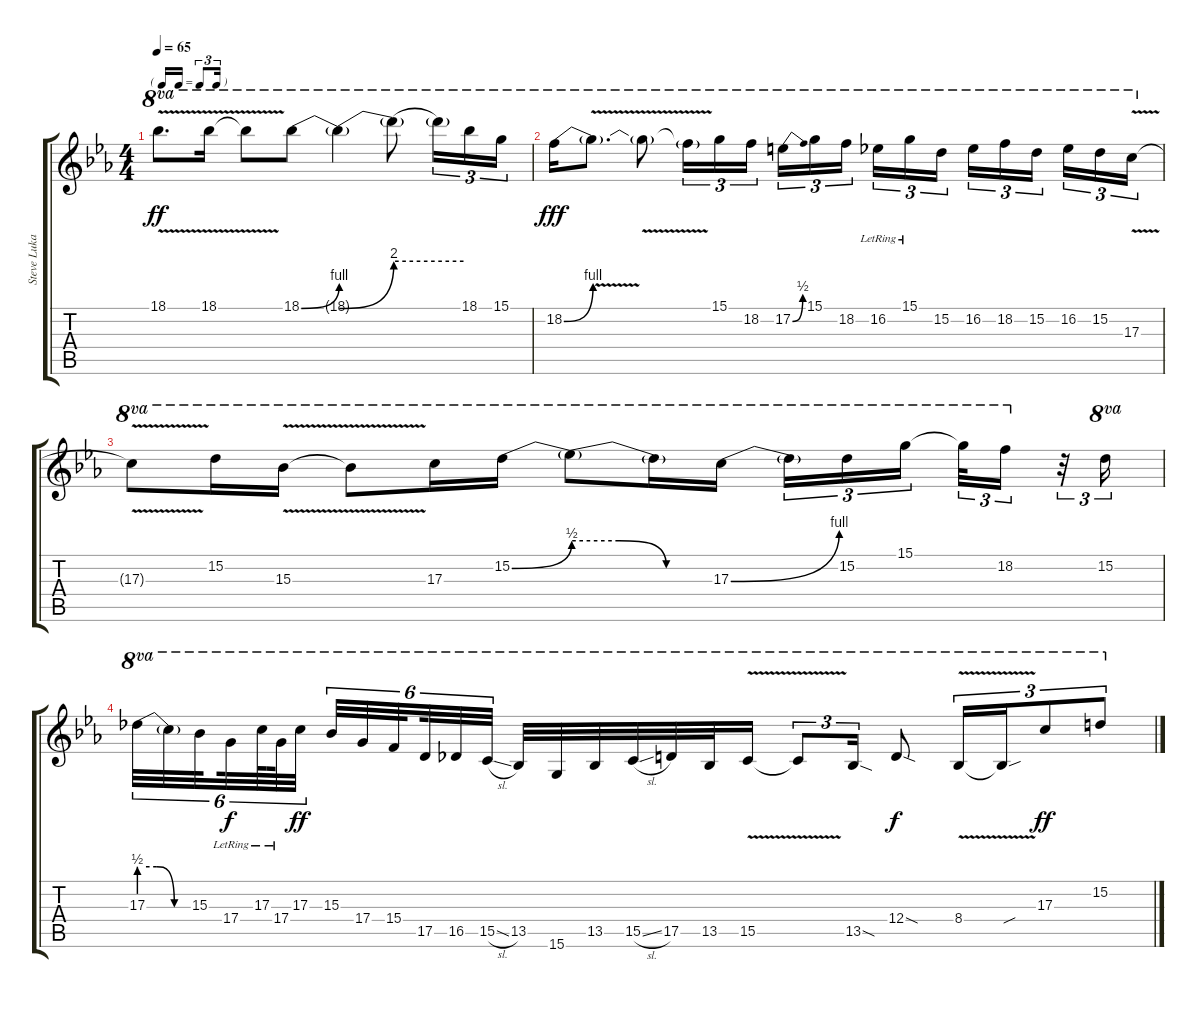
\track ("Steve Lukather - Dist. Gtr." "Steve Luka") {instrument distortionguitar}
\staff {score tabs}
\tuning (E4 B3 G3 D3 A2 E2) {hide}
\ts (4 4)
\tf triplet16th
\tempo 65
\clef g2
\ks eb
18.1{v}.8{d ot 8va dy ff} 18.1{v}.16{ot 8va} 18.1{v t}.8{ot 8va} 18.1{be (bend 0 0 60 4)}.8{ot 8va} 18.1{be (bend 0 0 60 8) t}.4{ot 8va} 18.1{be (hold 0 8 60 8) t}.8{ot 8va} 18.1{t}.16{tu (3 2) ot 8va} 18.1.16{tu (3 2) ot 8va} 15.1.16{tu (3 2) ot 8va} |
18.2{be (bend 0 0 60 4)}.16{ot 8va dy fff} 18.2{v t}.8{d ot 8va} 18.2{v t}.8{ot 8va} 18.2{v t}.16{tu (3 2) ot 8va} 15.1.16{tu (3 2) ot 8va} 18.2.16{tu (3 2) ot 8va} 17.2{be (bend 0 0 60 2)}.16{tu (3 2) ot 8va} 15.1.16{tu (3 2) ot 8va} 18.2.16{tu (3 2) ot 8va beam splitsecondary} 16.2{lr}.16{tu (3 2) ot 8va} 15.1{lr}.16{tu (3 2) ot 8va} 15.2.16{tu (3 2) ot 8va} 16.2.16{tu (3 2) ot 8va} 18.2.16{tu (3 2) ot 8va} 15.2.16{tu (3 2) ot 8va beam splitsecondary} 16.2.16{tu (3 2) ot 8va} 15.2.16{tu (3 2) ot 8va} 17.3{v}.16{tu (3 2) ot 8va} |
17.3{v t}.8{ot 8va} 15.2.16{ot 8va} 15.3{v}.16{ot 8va} 15.3{v t}.8{ot 8va} 17.3.16{ot 8va} 15.2{be (bend 0 0 60 2)}.16{ot 8va} 15.2{be (custom 0 2 20 2 40 0 60 0) t}.8{ot 8va} 15.2{t}.16{ot 8va} 17.3{be (bend 0 0 60 4)}.16{ot 8va} 17.3{t}.16{tu (3 2) ot 8va} 15.2.16{tu (3 2) ot 8va} 15.1.16{tu (3 2) ot 8va beam splitsecondary} 15.1{t}.32{tu (3 2) ot 8va} 18.2.16{tu (3 2) ot 8va} r.32{tu (3 2)} 15.2.16{tu (3 2) ot 8va} |
17.3{be (custom 0 2 20 2 40 0 60 0)}.32{tu (6 4) ot 8va} 17.3{t}.32{tu (6 4) ot 8va} 15.3.32{tu (6 4) ot 8va beam splitsecondary} 17.4{lr}.32{tu (6 4) ot 8va dy f} 17.3{lr}.64{tu (6 4) ot 8va beam splitsecondary} 17.4{lr}.64{tu (6 4) ot 8va} 17.3.32{tu (6 4) ot 8va dy ff beam splitsecondary} 15.3.32{tu (6 4) ot 8va} 17.4.32{tu (6 4) ot 8va} 15.4.32{tu (6 4) ot 8va beam splitsecondary} 17.5.32{tu (6 4) ot 8va} 16.5.32{tu (6 4) ot 8va} 15.5{sl}.32{tu (6 4) ot 8va} 13.5.32{ot 8va} 15.6.32{ot 8va} 13.5.32{ot 8va} 15.5{sl}.32{ot 8va} 17.5.32{ot 8va} 13.5.32{ot 8va} 15.5{v}.16{ot 8va} 15.5{v t}.8{tu (3 2) ot 8va} 13.5{sod}.16{tu (3 2) ot 8va} 12.4{sod}.8{ot 8va dy f} 8.4{v}.16{tu (3 2) ot 8va} 8.4{sou t}.16{tu (3 2) ot 8va} 17.3.8{tu (3 2) ot 8va dy ff} 15.2.8{tu (3 2) ot 8va}
